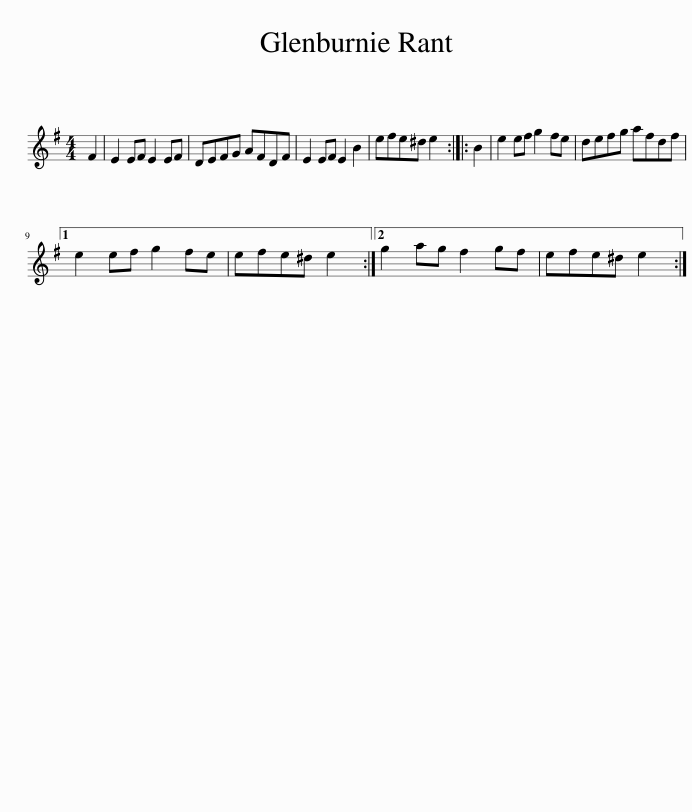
X:1
L:1/8
M:4/4
I:linebreak $
K:Emin
V:1 treble
V:1
 F2 | E2 EF E2 EF | DEFG AFDF | E2 EF E2 B2 | efe^d e2 :: %5
 B2 | e2 ef g2 fe | defg afdf |1$ e2 ef g2 fe | efe^d e2 :|2 %10
 g2 ag f2 gf | efe^d e2 :| %12
